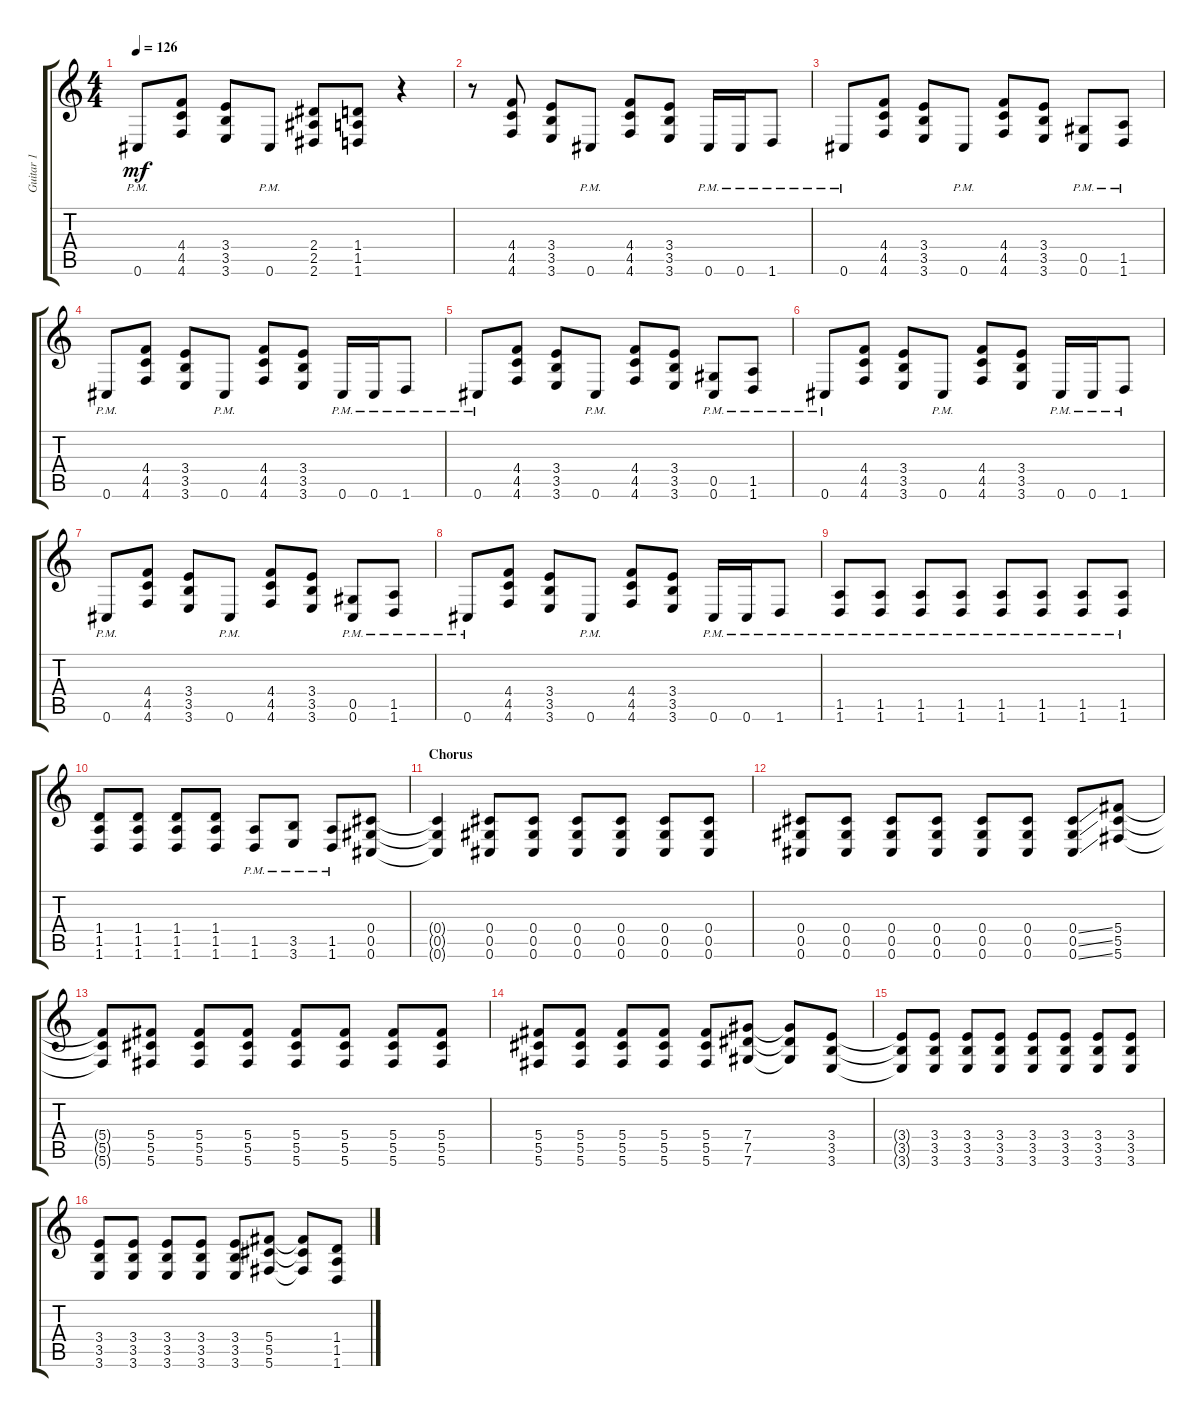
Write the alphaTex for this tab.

\track ("Guitar 1" "Guitar 1") {instrument distortionguitar}
\staff {score tabs}
\tuning (Eb4 Bb3 Gb3 Db3 Ab2 Db2) {hide}
\ts (4 4)
\tempo 126
\clef g2
\ks c
0.6{pm}.8{dy mf} (4.4 4.5 4.6).8 (3.4 3.5 3.6).8 0.6{pm}.8 (2.4 2.5 2.6).8 (1.4 1.5 1.6).8 r.4 |
r.8 (4.4 4.5 4.6).8 (3.4 3.5 3.6).8 0.6{pm}.8 (4.4 4.5 4.6).8 (3.4 3.5 3.6).8 0.6{pm}.16 0.6{pm}.16 1.6{pm}.8 |
0.6{pm}.8 (4.4 4.5 4.6).8 (3.4 3.5 3.6).8 0.6{pm}.8 (4.4 4.5 4.6).8 (3.4 3.5 3.6).8 (0.5{pm} 0.6{pm}).8 (1.5{pm} 1.6{pm}).8 |
0.6{pm}.8 (4.4 4.5 4.6).8 (3.4 3.5 3.6).8 0.6{pm}.8 (4.4 4.5 4.6).8 (3.4 3.5 3.6).8 0.6{pm}.16 0.6{pm}.16 1.6{pm}.8 |
0.6{pm}.8 (4.4 4.5 4.6).8 (3.4 3.5 3.6).8 0.6{pm}.8 (4.4 4.5 4.6).8 (3.4 3.5 3.6).8 (0.5{pm} 0.6{pm}).8 (1.5{pm} 1.6{pm}).8 |
0.6{pm}.8 (4.4 4.5 4.6).8 (3.4 3.5 3.6).8 0.6{pm}.8 (4.4 4.5 4.6).8 (3.4 3.5 3.6).8 0.6{pm}.16 0.6{pm}.16 1.6{pm}.8 |
0.6{pm}.8 (4.4 4.5 4.6).8 (3.4 3.5 3.6).8 0.6{pm}.8 (4.4 4.5 4.6).8 (3.4 3.5 3.6).8 (0.5{pm} 0.6{pm}).8 (1.5{pm} 1.6{pm}).8 |
0.6{pm}.8 (4.4 4.5 4.6).8 (3.4 3.5 3.6).8 0.6{pm}.8 (4.4 4.5 4.6).8 (3.4 3.5 3.6).8 0.6{pm}.16 0.6{pm}.16 1.6{pm}.8 |
(1.5{pm} 1.6{pm}).8 (1.5{pm} 1.6{pm}).8 (1.5{pm} 1.6{pm}).8 (1.5{pm} 1.6{pm}).8 (1.5{pm} 1.6{pm}).8 (1.5{pm} 1.6{pm}).8 (1.5{pm} 1.6{pm}).8 (1.5{pm} 1.6{pm}).8 |
(1.4 1.5 1.6).8 (1.4 1.5 1.6).8 (1.4 1.5 1.6).8 (1.4 1.5 1.6).8 (1.5{pm} 1.6{pm}).8 (3.5{pm} 3.6{pm}).8 (1.5{pm} 1.6{pm}).8 (0.4 0.5 0.6).8 |
\section ("" "Chorus")
(0.4{t} 0.5{t} 0.6{t}).4 (0.4 0.5 0.6).8 (0.4 0.5 0.6).8 (0.4 0.5 0.6).8 (0.4 0.5 0.6).8 (0.4 0.5 0.6).8 (0.4 0.5 0.6).8 |
(0.4 0.5 0.6).8 (0.4 0.5 0.6).8 (0.4 0.5 0.6).8 (0.4 0.5 0.6).8 (0.4 0.5 0.6).8 (0.4 0.5 0.6).8 (0.4{ss} 0.5{ss} 0.6{ss}).8 (5.4 5.5 5.6).8 |
(5.4{t} 5.5{t} 5.6{t}).8 (5.4 5.5 5.6).8 (5.4 5.5 5.6).8 (5.4 5.5 5.6).8 (5.4 5.5 5.6).8 (5.4 5.5 5.6).8 (5.4 5.5 5.6).8 (5.4 5.5 5.6).8 |
(5.4 5.5 5.6).8 (5.4 5.5 5.6).8 (5.4 5.5 5.6).8 (5.4 5.5 5.6).8 (5.4 5.5 5.6).8 (7.4 7.5 7.6).8 (7.4{t} 7.5{t} 7.6{t}).8 (3.4 3.5 3.6).8 |
(3.4{t} 3.5{t} 3.6{t}).8 (3.4 3.5 3.6).8 (3.4 3.5 3.6).8 (3.4 3.5 3.6).8 (3.4 3.5 3.6).8 (3.4 3.5 3.6).8 (3.4 3.5 3.6).8 (3.4 3.5 3.6).8 |
(3.4 3.5 3.6).8 (3.4 3.5 3.6).8 (3.4 3.5 3.6).8 (3.4 3.5 3.6).8 (3.4 3.5 3.6).8 (5.4 5.5 5.6).8 (5.4{t} 5.5{t} 5.6{t}).8 (1.4 1.5 1.6).8
